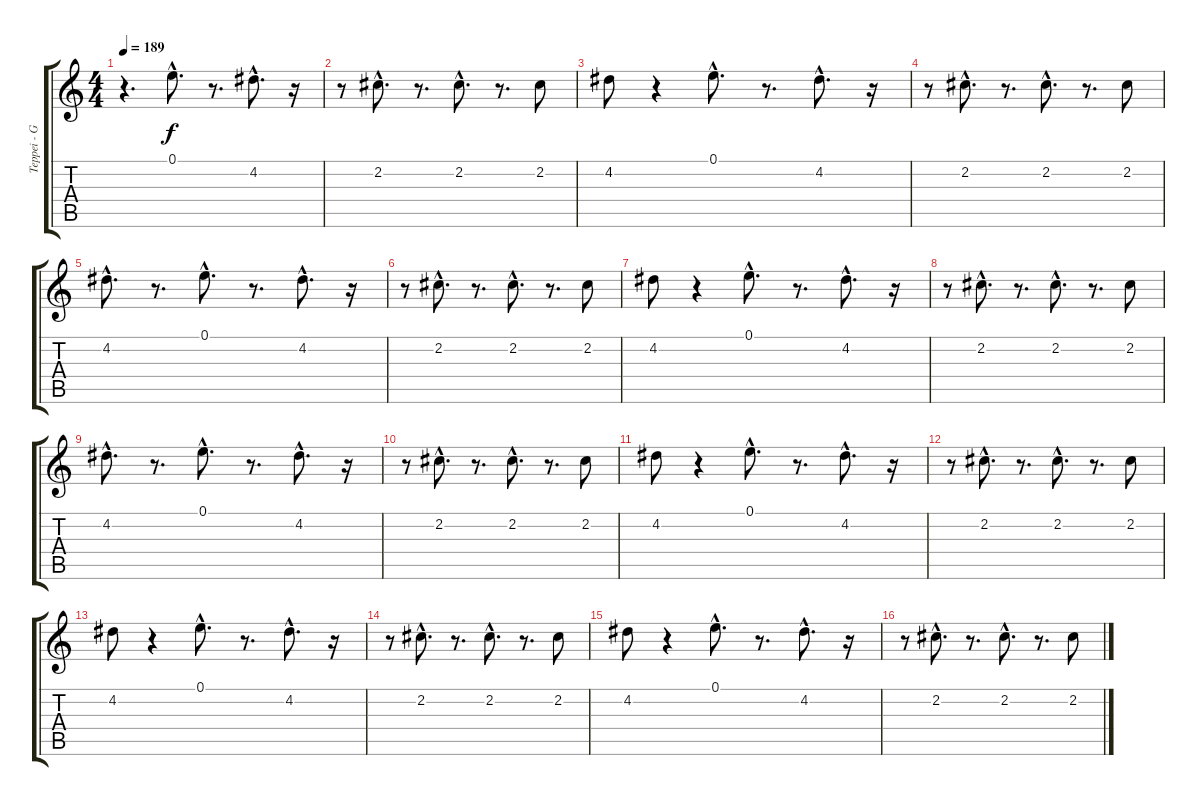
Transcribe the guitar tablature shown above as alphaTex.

\track ("Teppei - Guitar" "Teppei - G") {instrument distortionguitar}
\staff {score tabs}
\tuning (E4 B3 G3 D3 A2 E2) {hide}
\ts (4 4)
\tempo 189
\clef g2
\ks c
r.4{d dy f} 0.1{hac}.8{d} r.8{d} 4.2{hac}.8{d} r.16 |
r.8 2.2{hac}.8{d} r.8{d} 2.2{hac}.8{d} r.8{d} 2.2.8 |
4.2.8 r.4 0.1{hac}.8{d} r.8{d} 4.2{hac}.8{d} r.16 |
r.8 2.2{hac}.8{d} r.8{d} 2.2{hac}.8{d} r.8{d} 2.2.8 |
4.2{hac}.8{d} r.8{d} 0.1{hac}.8{d} r.8{d} 4.2{hac}.8{d} r.16 |
r.8 2.2{hac}.8{d} r.8{d} 2.2{hac}.8{d} r.8{d} 2.2.8 |
4.2.8 r.4 0.1{hac}.8{d} r.8{d} 4.2{hac}.8{d} r.16 |
r.8 2.2{hac}.8{d} r.8{d} 2.2{hac}.8{d} r.8{d} 2.2.8 |
4.2{hac}.8{d} r.8{d} 0.1{hac}.8{d} r.8{d} 4.2{hac}.8{d} r.16 |
r.8 2.2{hac}.8{d} r.8{d} 2.2{hac}.8{d} r.8{d} 2.2.8 |
4.2.8 r.4 0.1{hac}.8{d} r.8{d} 4.2{hac}.8{d} r.16 |
r.8 2.2{hac}.8{d} r.8{d} 2.2{hac}.8{d} r.8{d} 2.2.8 |
4.2.8 r.4 0.1{hac}.8{d} r.8{d} 4.2{hac}.8{d} r.16 |
r.8 2.2{hac}.8{d} r.8{d} 2.2{hac}.8{d} r.8{d} 2.2.8 |
4.2.8 r.4 0.1{hac}.8{d} r.8{d} 4.2{hac}.8{d} r.16 |
r.8 2.2{hac}.8{d} r.8{d} 2.2{hac}.8{d} r.8{d} 2.2.8
